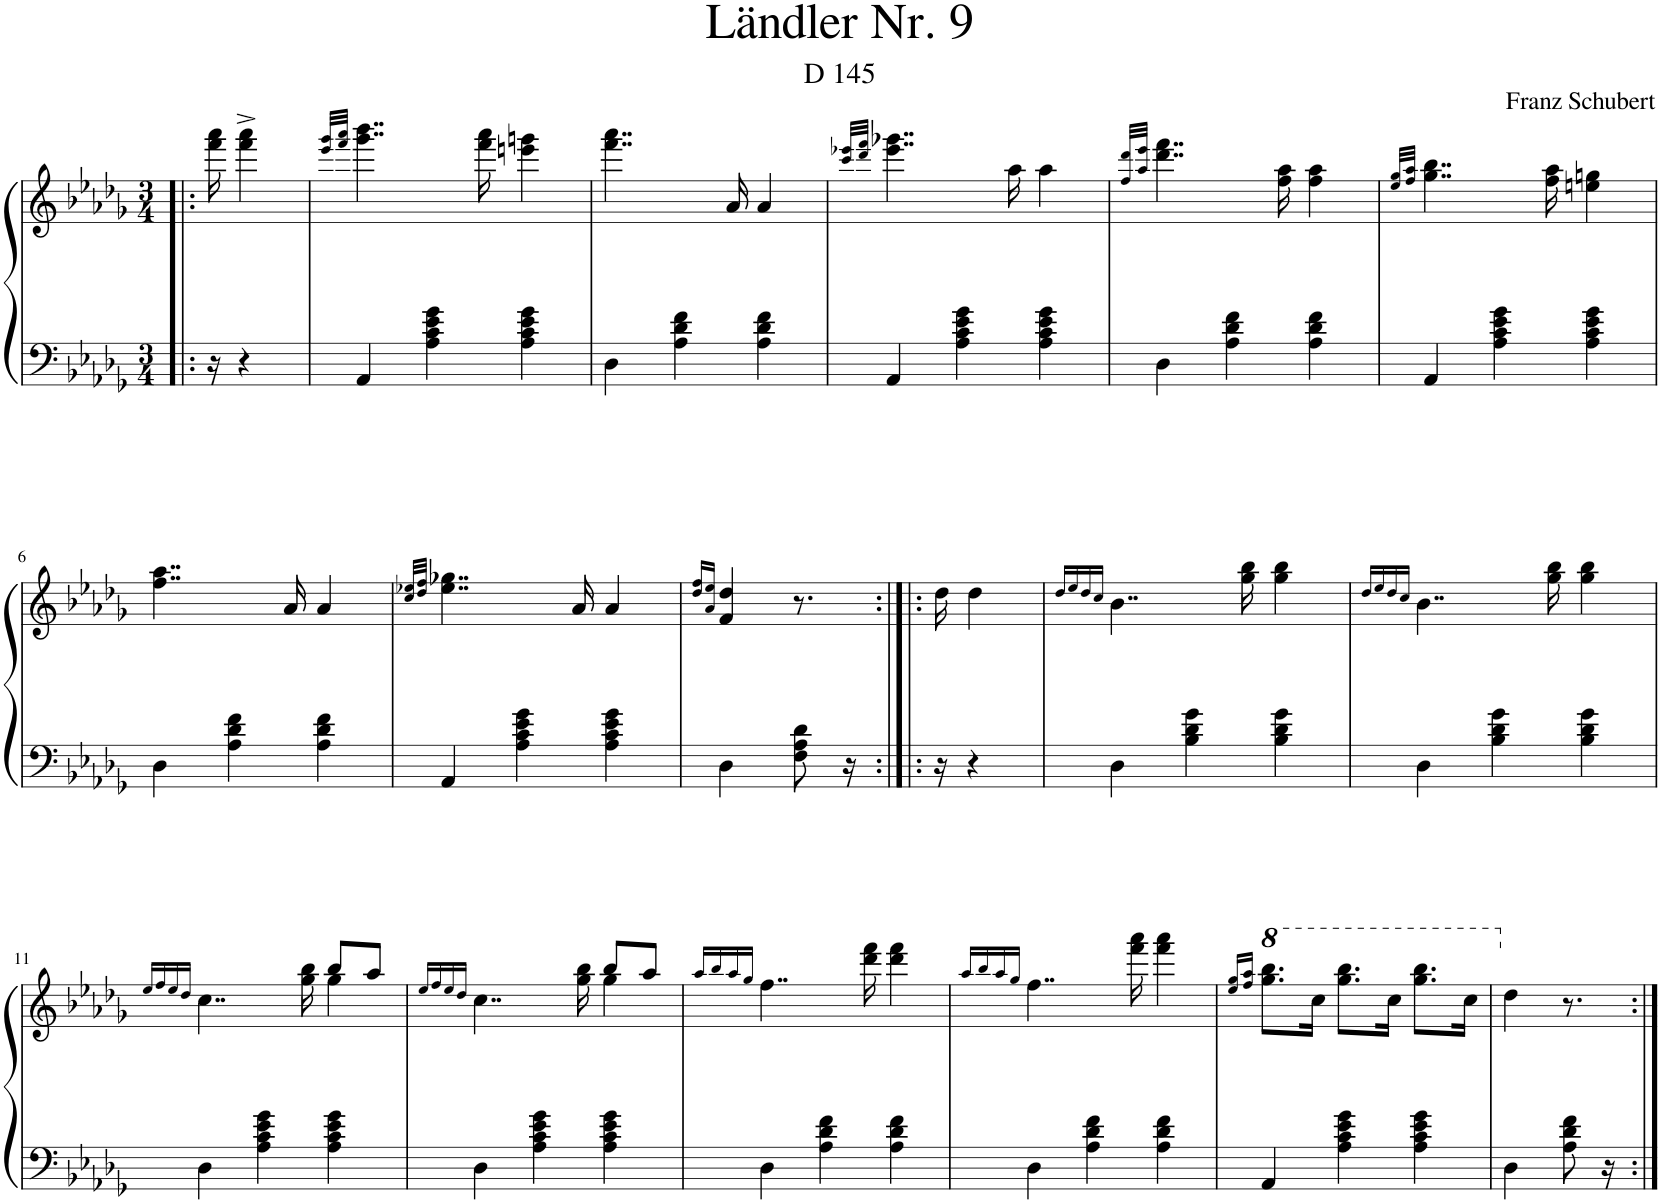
**kern	**kern
*part1	*part1
*staff2	*staff1
*I"Piano	*
*I'Pno.	*
*clefF4	*clefG2
*k[b-e-a-d-g-]	*k[b-e-a-d-g-]
*M3/4	*M3/4
=!|:	=!|:
16r	16fff\ 16aaa-\
4r	4fff\^ 4aaa-\^
=1	=1
.	32qeee-/ 32qggg-/LLL
.	32qfff/ 32qaaa-/JJJ
4AA-/	4..ggg-\ 4..bbb-\
4A-\ 4c\ 4e-\ 4g-\	.
.	16fff\ 16aaa-\
4A-\ 4c\ 4e-\ 4g-\	4eeen\ 4gggn\
=2	=2
4D-\	4..fff\ 4..aaa-\
4A-\ 4d-\ 4f\	.
.	16a-/
4A-\ 4d-\ 4f\	4a-/
=3	=3
.	32qccc/ 32qeee-X/LLL
.	32qddd-/ 32qfff/JJJ
4AA-/	4..eee-\ 4..ggg-X\
4A-\ 4c\ 4e-\ 4g-\	.
.	16aa-\
4A-\ 4c\ 4e-\ 4g-\	4aa-\
=4	=4
.	32qff/ 32qddd-/LLL
.	32qaa-/ 32qeee-/JJJ
4D-\	4..ddd-\ 4..fff\
4A-\ 4d-\ 4f\	.
.	16ff\ 16aa-\
4A-\ 4d-\ 4f\	4ff\ 4aa-\
=5	=5
.	32qee-/ 32qgg-/LLL
.	32qff/ 32qaa-/JJJ
4AA-/	4..gg-\ 4..bb-\
4A-\ 4c\ 4e-\ 4g-\	.
.	16ff\ 16aa-\
4A-\ 4c\ 4e-\ 4g-\	4een\ 4ggn\
!!LO:LB:g=z
=6	=6
4D-\	4..ff\ 4..aa-\
4A-\ 4d-\ 4f\	.
.	16a-/
4A-\ 4d-\ 4f\	4a-/
=7	=7
.	32qcc/ 32qee-X/LLL
.	32qdd-/ 32qff/JJJ
4AA-/	4..ee-\ 4..gg-X\
4A-\ 4c\ 4e-\ 4g-\	.
.	16a-/
4A-\ 4c\ 4e-\ 4g-\	4a-/
=8	=8
.	16qdd-/ 16qff/LL
.	16qa-/ 16qee-/JJ
4D-\	4f/ 4dd-/
8F\ 8A-\ 8d-\	8.r
16r	.
=8X1:|!|:	=8X1:|!|:
16r	16dd-\
4r	4dd-\
=9	=9
.	16qdd-/LL
.	16qee-/
.	16qdd-/
.	16qcc/JJ
4D-\	4..b-\
4B-\ 4d-\ 4g-\	.
.	16gg-\ 16bb-\
4B-\ 4d-\ 4g-\	4gg-\ 4bb-\
=10	=10
.	16qdd-/LL
.	16qee-/
.	16qdd-/
.	16qcc/JJ
4D-\	4..b-\
4B-\ 4d-\ 4g-\	.
.	16gg-\ 16bb-\
4B-\ 4d-\ 4g-\	4gg-\ 4bb-\
!!LO:LB:g=z
=11	=11
.	16qee-/LL
.	16qff/
.	16qee-/
.	16qdd-/JJ
*	*^
4D-\	4..cc\	2ryy
4A-\ 4c\ 4e-\ 4g-\	.	.
.	16gg-\ 16bb-\	.
4A-\ 4c\ 4e-\ 4g-\	8bb-/L	4gg-\
.	8aa-/J	.
=12	=12	=12
.	16qee-/LL	.
.	16qff/	.
.	16qee-/	.
.	16qdd-/JJ	.
4D-\	4..cc\	2ryy
4A-\ 4c\ 4e-\ 4g-\	.	.
.	16gg-\ 16bb-\	.
4A-\ 4c\ 4e-\ 4g-\	8bb-/L	4gg-\
.	8aa-/J	.
*	*v	*v
=13	=13
.	16qaa-/LL
.	16qbb-/
.	16qaa-/
.	16qgg-/JJ
4D-\	4..ff\
4A-\ 4d-\ 4f\	.
.	16ddd-\ 16fff\
4A-\ 4d-\ 4f\	4ddd-\ 4fff\
=14	=14
.	16qaa-/LL
.	16qbb-/
.	16qaa-/
.	16qgg-/JJ
4D-\	4..ff\
4A-\ 4d-\ 4f\	.
.	16fff\ 16aaa-\
4A-\ 4d-\ 4f\	4fff\ 4aaa-\
=15	=15
*	*8va
.	16qeee-/ 16qggg-/LL
.	16qfff/ 16qaaa-/JJ
4AA-/	8.ggg-\ 8.bbb-\L
.	16ccc\Jk
4A-\ 4c\ 4e-\ 4g-\	8.ggg-\ 8.bbb-\L
.	16ccc\Jk
4A-\ 4c\ 4e-\ 4g-\	8.ggg-\ 8.bbb-\L
.	16ccc\Jk
=16	=16
4D-\	4ddd-\
8A-\ 8d-\ 8f\	8.r
16r	.
*	*X8va
=:|!	=:|!
*-	*-
